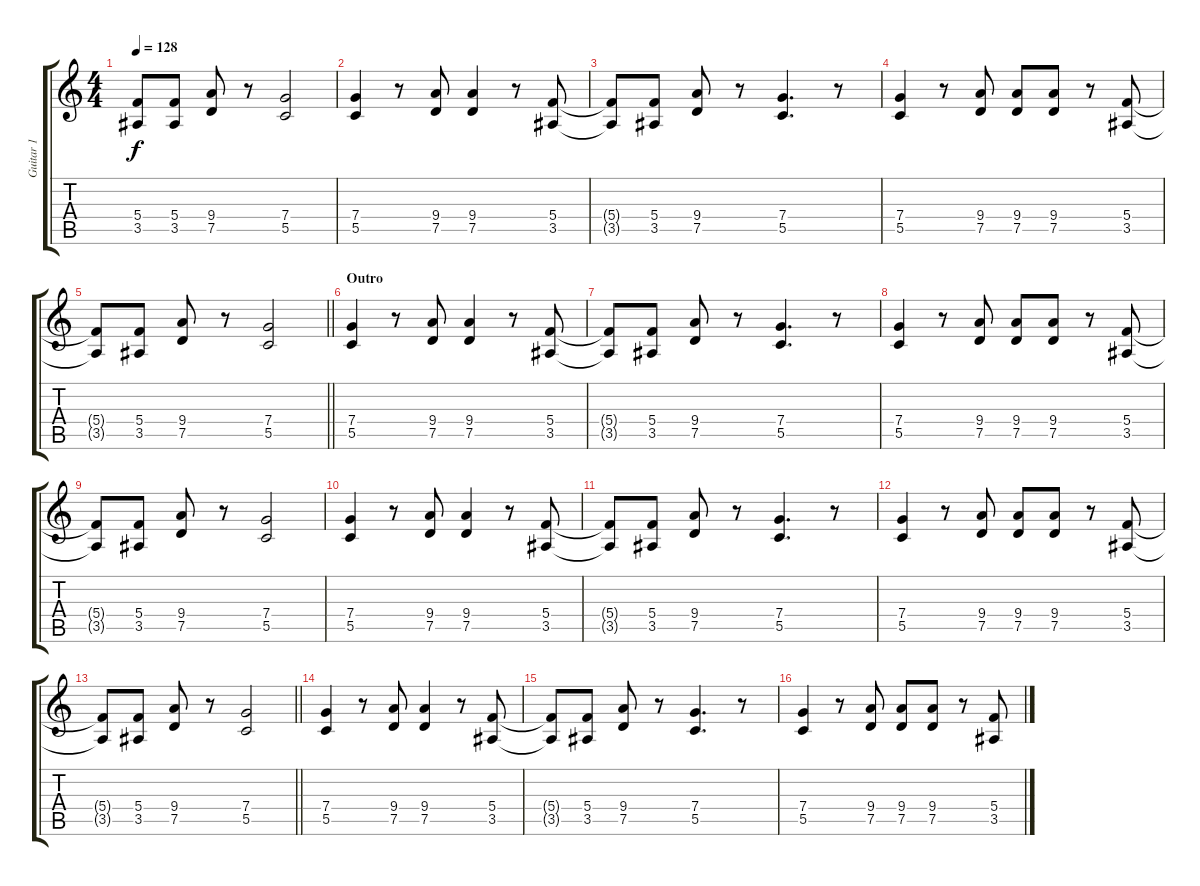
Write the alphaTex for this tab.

\track ("Guitar 1" "Guitar 1") {instrument distortionguitar}
\staff {score tabs}
\tuning (D4 A3 F3 C3 G2 D2) {hide}
\ts (4 4)
\tempo 128
\clef g2
\ks c
(5.4{t} 3.5{t}).8{dy f} (5.4 3.5).8 (9.4 7.5).8 r.8 (7.4 5.5).2 |
(7.4 5.5).4 r.8 (9.4 7.5).8 (9.4 7.5).4 r.8 (5.4 3.5).8 |
(5.4{t} 3.5{t}).8 (5.4 3.5).8 (9.4 7.5).8 r.8 (7.4 5.5).4{d} r.8 |
(7.4 5.5).4 r.8 (9.4 7.5).8 (9.4 7.5).8 (9.4 7.5).8 r.8 (5.4 3.5).8 |
\barLineRight lightlight
(5.4{t} 3.5{t}).8 (5.4 3.5).8 (9.4 7.5).8 r.8 (7.4 5.5).2 |
\section ("" "Outro")
(7.4 5.5).4{instrument distortionguitar} r.8 (9.4 7.5).8 (9.4 7.5).4 r.8 (5.4 3.5).8 |
(5.4{t} 3.5{t}).8 (5.4 3.5).8 (9.4 7.5).8 r.8 (7.4 5.5).4{d} r.8 |
(7.4 5.5).4 r.8 (9.4 7.5).8 (9.4 7.5).8 (9.4 7.5).8 r.8 (5.4 3.5).8 |
(5.4{t} 3.5{t}).8 (5.4 3.5).8 (9.4 7.5).8 r.8 (7.4 5.5).2 |
(7.4 5.5).4 r.8 (9.4 7.5).8 (9.4 7.5).4 r.8 (5.4 3.5).8 |
(5.4{t} 3.5{t}).8 (5.4 3.5).8 (9.4 7.5).8 r.8 (7.4 5.5).4{d} r.8 |
(7.4 5.5).4 r.8 (9.4 7.5).8 (9.4 7.5).8 (9.4 7.5).8 r.8 (5.4 3.5).8 |
\barLineRight lightlight
(5.4{t} 3.5{t}).8 (5.4 3.5).8 (9.4 7.5).8 r.8 (7.4 5.5).2 |
(7.4 5.5).4{instrument distortionguitar} r.8 (9.4 7.5).8 (9.4 7.5).4 r.8 (5.4 3.5).8 |
(5.4{t} 3.5{t}).8 (5.4 3.5).8 (9.4 7.5).8 r.8 (7.4 5.5).4{d} r.8 |
(7.4 5.5).4 r.8 (9.4 7.5).8 (9.4 7.5).8 (9.4 7.5).8 r.8 (5.4 3.5).8
